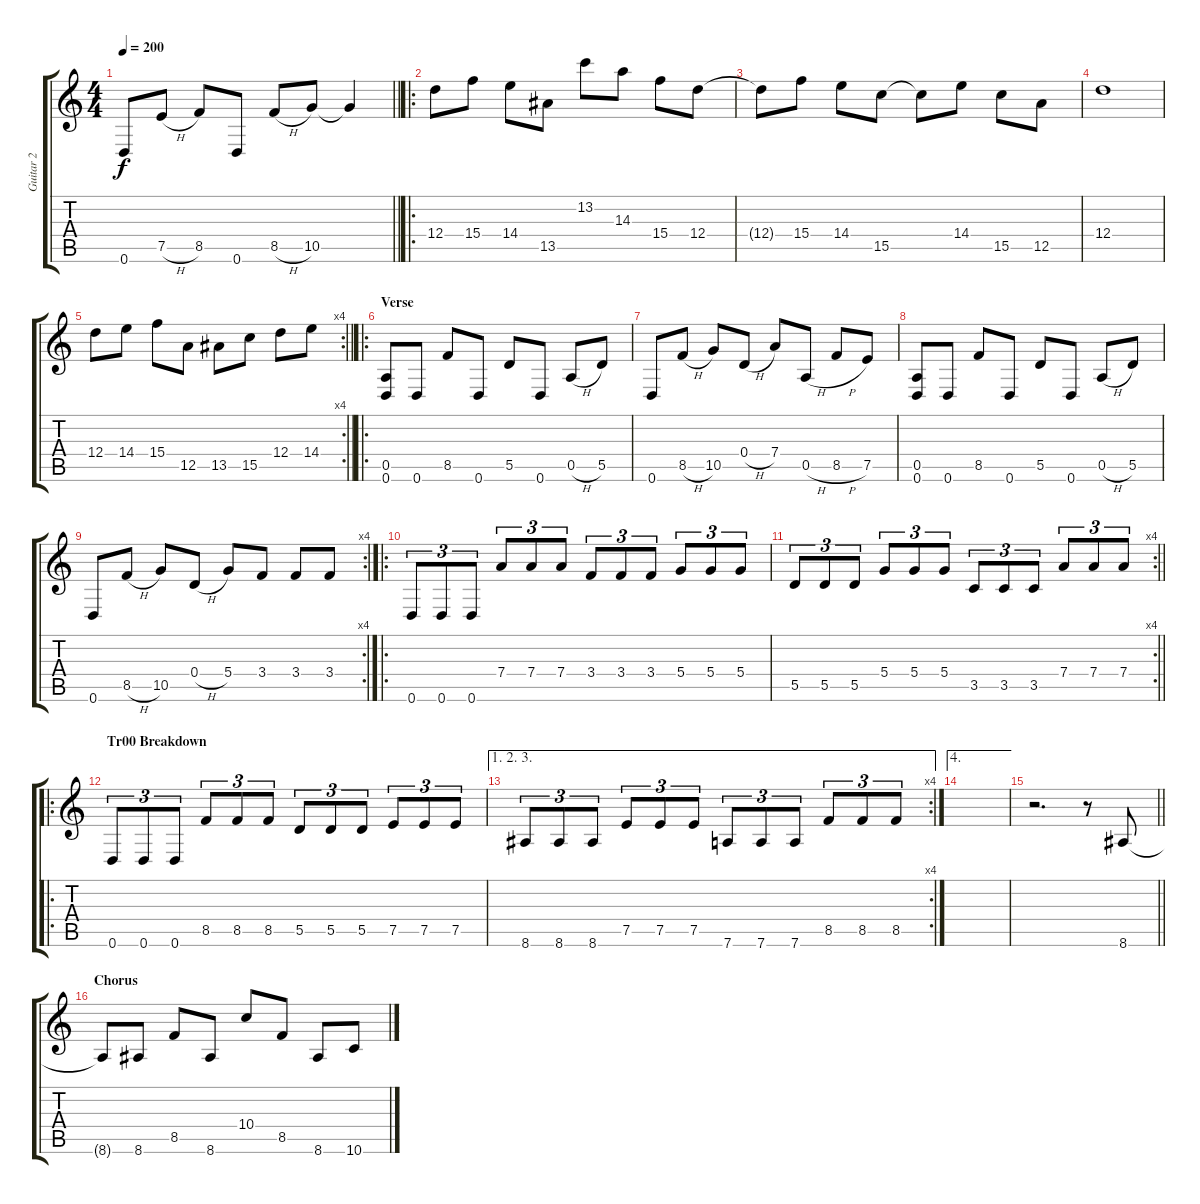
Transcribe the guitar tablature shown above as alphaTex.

\track ("Guitar 2" "Guitar 2") {instrument distortionguitar}
\staff {score tabs}
\tuning (E4 B3 G3 D3 A2 D2) {hide}
\ts (4 4)
\tempo 200
\clef g2
\barLineRight lightlight
\ks c
0.6.8{dy f} 7.5{h}.8 8.5.8 0.6.8 8.5{h}.8 10.5.8 10.5{t}.4 |
\ro
12.4.8 15.4.8 14.4.8 13.5.8 13.2.8 14.3.8 15.4.8 12.4.8 |
12.4{t}.8 15.4.8 14.4.8 15.5.8 15.5{t}.8 14.4.8 15.5.8 12.5.8 |
12.4.1 |
\rc 4
\barLineRight lightlight
12.4.8 14.4.8 15.4.8 12.5.8 13.5.8 15.5.8 12.4.8 14.4.8 |
\ro
\section ("" "Verse")
(0.5 0.6).8 0.6.8 8.5.8 0.6.8 5.5.8 0.6.8 0.5{h}.8 5.5.8 |
0.6.8 8.5{h}.8 10.5.8 0.4{h}.8 7.4.8 0.5{h}.8 8.5{h}.8 7.5.8 |
(0.5 0.6).8 0.6.8 8.5.8 0.6.8 5.5.8 0.6.8 0.5{h}.8 5.5.8 |
\rc 4
0.6.8 8.5{h}.8 10.5.8 0.4{h}.8 5.4.8 3.4.8 3.4.8 3.4.8 |
\ro
0.6.8{tu (3 2)} 0.6.8{tu (3 2)} 0.6.8{tu (3 2)} 7.4.8{tu (3 2)} 7.4.8{tu (3 2)} 7.4.8{tu (3 2)} 3.4.8{tu (3 2)} 3.4.8{tu (3 2)} 3.4.8{tu (3 2)} 5.4.8{tu (3 2)} 5.4.8{tu (3 2)} 5.4.8{tu (3 2)} |
\rc 4
\barLineRight lightlight
5.5.8{tu (3 2)} 5.5.8{tu (3 2)} 5.5.8{tu (3 2)} 5.4.8{tu (3 2)} 5.4.8{tu (3 2)} 5.4.8{tu (3 2)} 3.5.8{tu (3 2)} 3.5.8{tu (3 2)} 3.5.8{tu (3 2)} 7.4.8{tu (3 2)} 7.4.8{tu (3 2)} 7.4.8{tu (3 2)} |
\ro
\section ("" "Tr00 Breakdown")
0.6.8{tu (3 2)} 0.6.8{tu (3 2)} 0.6.8{tu (3 2)} 8.5.8{tu (3 2)} 8.5.8{tu (3 2)} 8.5.8{tu (3 2)} 5.5.8{tu (3 2)} 5.5.8{tu (3 2)} 5.5.8{tu (3 2)} 7.5.8{tu (3 2)} 7.5.8{tu (3 2)} 7.5.8{tu (3 2)} |
\ae (1 2 3)
\rc 4
8.6.8{tu (3 2)} 8.6.8{tu (3 2)} 8.6.8{tu (3 2)} 7.5.8{tu (3 2)} 7.5.8{tu (3 2)} 7.5.8{tu (3 2)} 7.6.8{tu (3 2)} 7.6.8{tu (3 2)} 7.6.8{tu (3 2)} 8.5.8{tu (3 2)} 8.5.8{tu (3 2)} 8.5.8{tu (3 2)} |
\ae 4
|
\barLineRight lightlight
r.2{d} r.8 8.6.8 |
\section ("" "Chorus")
8.6{t}.8 8.6.8 8.5.8 8.6.8 10.4.8 8.5.8 8.6.8 10.6.8
